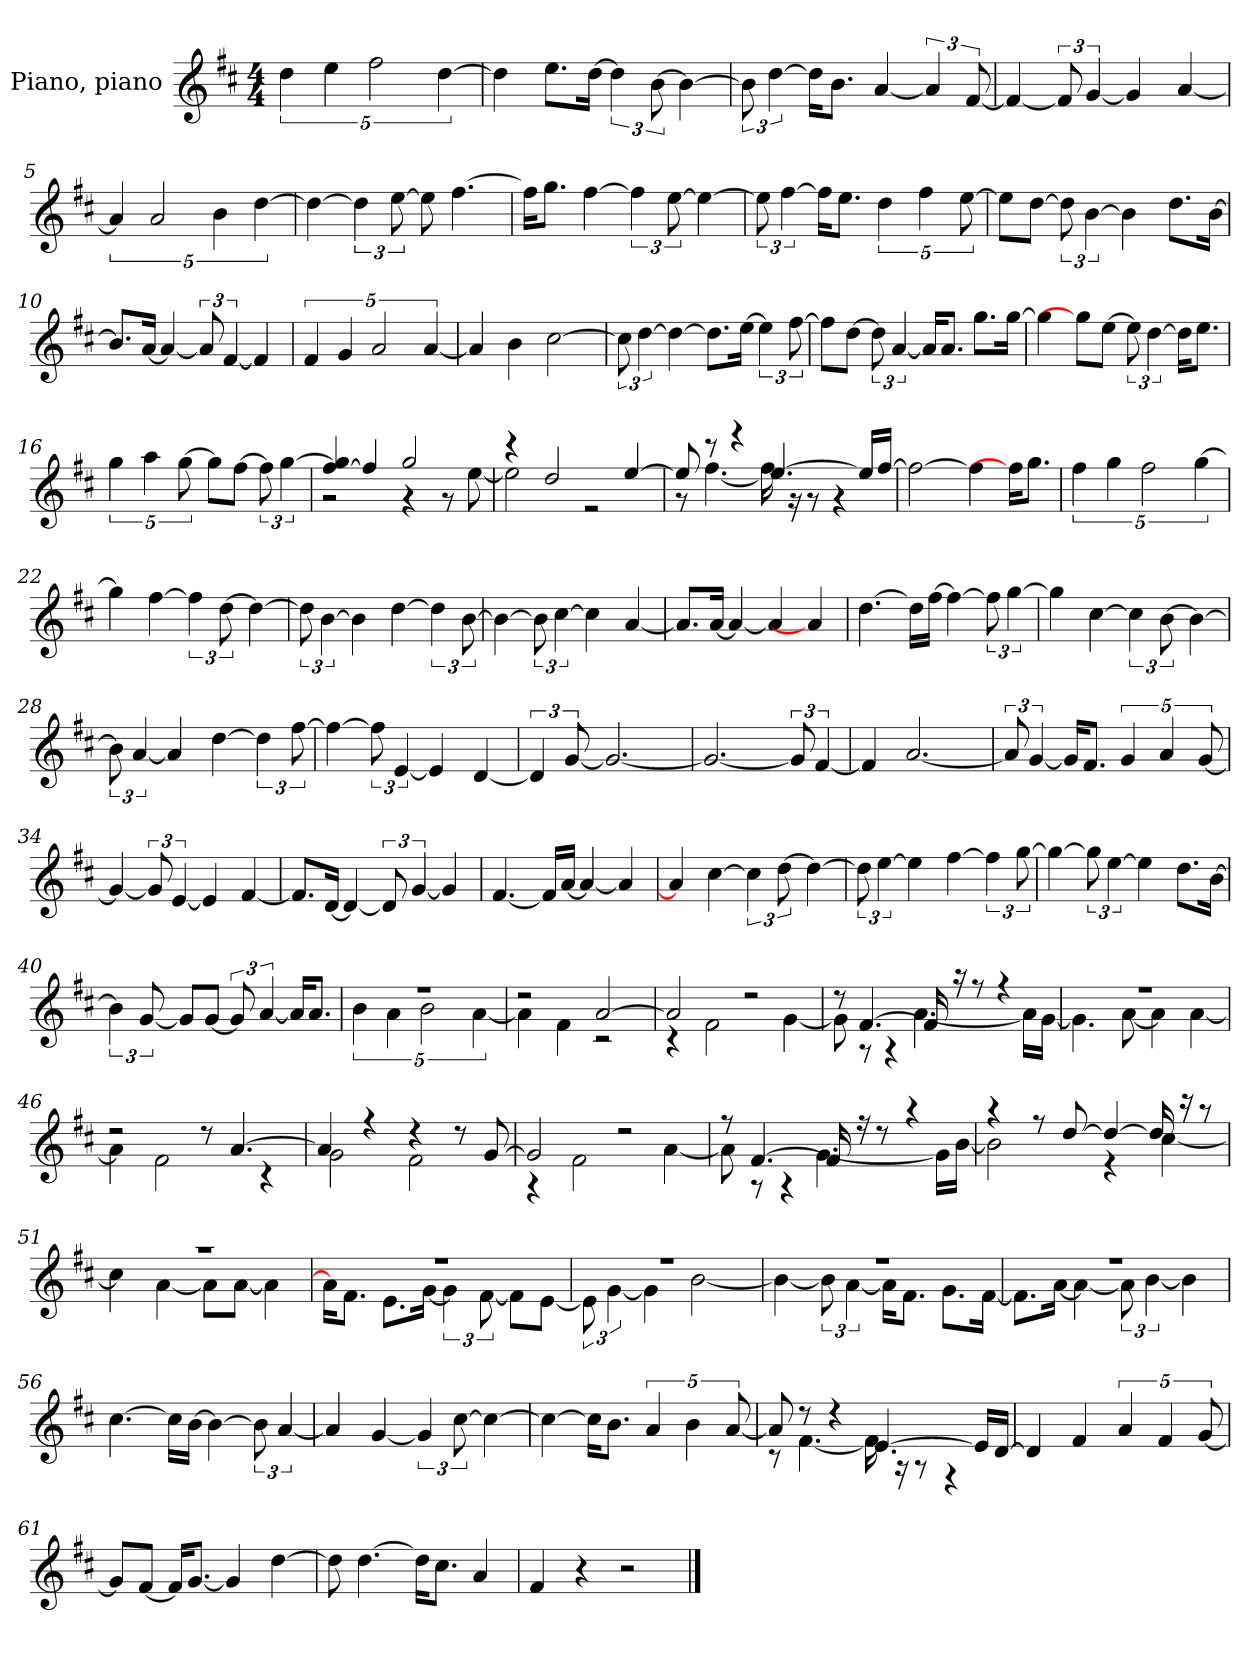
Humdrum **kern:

**kern
*part1
*staff1
*I"Piano, piano
*clefG2
*k[f#c#]
*M4/4
*MM200
=1
5dd\
5ee\
5%2ff#\
[5dd\
=2
4dd\]
8.ee\L
[16dd\Jk
6dd\]
[12b\
4b\_
=3
12b\]
[6dd\
16dd\KL]
8.b\J
[4a/
6a/]
[12f#/
=4
4f#/_
12f#/]
[6g/
4g/]
[4a/
=5
5a/]
5%2a/
5b\
[5dd\
=6
4dd\_
6dd\]
[12ee\
8ee\]
[4.ff#\
!!LO:LB:g=z
=7
16ff#\KL]
8.gg\J
[4ff#\
6ff#\]
[12ee\
4ee\_
=8
12ee\]
[6ff#\
16ff#\KL]
8.ee\J
5dd\
5ff#\
[10ee\
=9
8ee\L]
[8dd\J
12dd\]
[6b\
4b\]
8.dd\L
[16b\Jk
=10
8.b/L]
[16a/Jk
4a/_
12a/]
[6f#/
4f#/]
=11
5f#/
5g/
5%2a/
[5a/
=12
4a/]
4b\
[2cc#\
!!LO:LB:g=z
=13
12cc#\]
[6dd\
4dd\_
8.dd\L]
[16ee\Jk
6ee\]
[12ff#\
=14
8ff#\L]
[8dd\J
12dd\]
[6a/
16a/KL]
8.a/J
8.gg\L
[16gg\Jk
=15
4gg\]
8gg\L]
[8ee\J
12ee\]
[6dd\
16dd\KL]
8.ee\J
=16
5gg\
5aa\
[10gg\
8gg\L]
[8ff#\J
12ff#\]
[6gg\
=17
*^
[4ff#/ 4gg/]	2r
4ff#/]	.
2gg/	4r
.	8r
.	[8ee\
!!LO:LB:g=z	!!
=18	=18
4r	2ee\]
2dd/	.
.	2r
[4ee/	.
=19	=19
8ee/]	8r
8r	[4.ff#\
4r	.
[4.ee/	16ff#\]
.	16r
.	8r
.	4r
16ee/LL]	.
[16ff#/JJ	.
*v	*v
=20
2ff#\_
4ff#\]
16ff#\KL]
8.gg\J
=21
5ff#\
5gg\
5%2ff#\
[5gg\
=22
4gg\]
[4ff#\
6ff#\]
[12dd\
4dd\_
=23
12dd\]
[6b\
4b\]
[4dd\
6dd\]
[12b\
=24
4b\_
12b\]
[6cc#\
4cc#\]
[4a/
!!LO:LB:g=z
=25
8.a/L]
[16a/Jk
4a/_
4a/]
4a/]
=26
[4.dd\
16dd\LL]
[16ff#\JJ
4ff#\_
12ff#\]
[6gg\
=27
4gg\]
[4cc#\
6cc#\]
[12b\
4b\_
=28
12b\]
[6a/
4a/]
[4dd\
6dd\]
[12ff#\
=29
4ff#\_
12ff#\]
[6e/
4e/]
[4d/
=30
6d/]
[12g/
2.g/_
=31
2.g/_
12g/]
[6f#/
!!LO:LB:g=z
=32
4f#/]
[2.a/
=33
12a/]
[6g/
16g/KL]
8.f#/J
5g/
5a/
[10g/
=34
4g/_
12g/]
[6e/
4e/]
[4f#/
=35
8.f#/L]
[16d/Jk
4d/_
12d/]
[6g/
4g/]
=36
[4.f#/
16f#/LL]
[16a/JJ
4a/_
4a/]
=37
4a/]
[4cc#\
6cc#\]
[12dd\
4dd\_
!!LO:LB:g=z
=38
12dd\]
[6ee\
4ee\]
[4ff#\
6ff#\]
[12gg\
=39
4gg\_
12gg\]
[6ee\
4ee\]
8.dd\L
[16b\Jk
=40
6b\]
[12g/
8g/L]
[8g/J
12g/]
[6a/
16a/KL]
8.a/J
=41
*^
1r	5b\
.	5a\
.	5%2b\
.	[5a\
=42	=42
2r	4a\]
.	4f#\
[2a/	2r
=43	=43
2a/]	4r
.	2f#\
2r	.
.	[4g\
!!LO:LB:g=z	!!
=44	=44
8r	8g\]
[4.f#/	8r
.	4r
16f#/]	[4.a\
16r	.
8r	.
4r	.
.	16a\LL]
.	[16g\JJ
=45	=45
1r	4.g\]
.	[8a\
.	4a\]
.	[4a\
=46	=46
2r	4a\]
.	2f#\
8r	.
[4.a/	.
.	4r
=47	=47
4a/]	2g\
4r	.
4r	2f#\
8r	.
[8g/	.
=48	=48
2g/]	4r
.	2f#\
2r	.
.	[4a\
!!LO:LB:g=z	!!
=49	=49
8r	8a\]
[4.f#/	8r
.	4r
16f#/]	[4.g\
16r	.
8r	.
4r	.
.	16g\LL]
.	[16b\JJ
=50	=50
4r	2b\]
8r	.
[8dd/	.
4dd/_	4r
16dd/]	[4cc#\
16r	.
8r	.
=51	=51
1r	4cc#\]
.	[4a\
.	8a\L]
.	[8a\J
.	4a\]
=52	=52
1r	16a\KL]
.	8.f#\J
.	8.e\L
.	[16g\Jk
.	6g\]
.	[12f#\
.	8f#\L]
.	[8e\J
!!LO:LB:g=z	!!
=53	=53
1r	12e\]
.	[6g\
.	4g\]
.	[2b\
=54	=54
1r	4b\_
.	12b\]
.	[6a\
.	16a\KL]
.	8.f#\J
.	8.g\L
.	[16f#\Jk
=55	=55
1r	8.f#\L]
.	[16a\Jk
.	4a\_
.	12a\]
.	[6b\
.	4b\]
*v	*v
=56
[4.cc#\
16cc#\LL]
[16b\JJ
4b\_
12b\]
[6a/
=57
4a/]
[4g/
6g/]
[12cc#\
4cc#\_
!!LO:LB:g=z
=58
4cc#\_
16cc#\KL]
8.b\J
5a/
5b\
[10a/
=59
*^
8a/]	8r
8r	[4.f#\
4r	.
[4.e/	16f#\]
.	16r
.	8r
.	4r
16e/LL]	.
[16d/JJ	.
*v	*v
=60
4d/]
4f#/
5a/
5f#/
[10g/
=61
8g/L]
[8f#/J
16f#/KL]
[8.g/J
4g/]
[4dd\
=62
8dd\]
[4.dd\
16dd\KL]
8.cc#\J
4a/
=63
4f#/
4r
2r
==
*-
